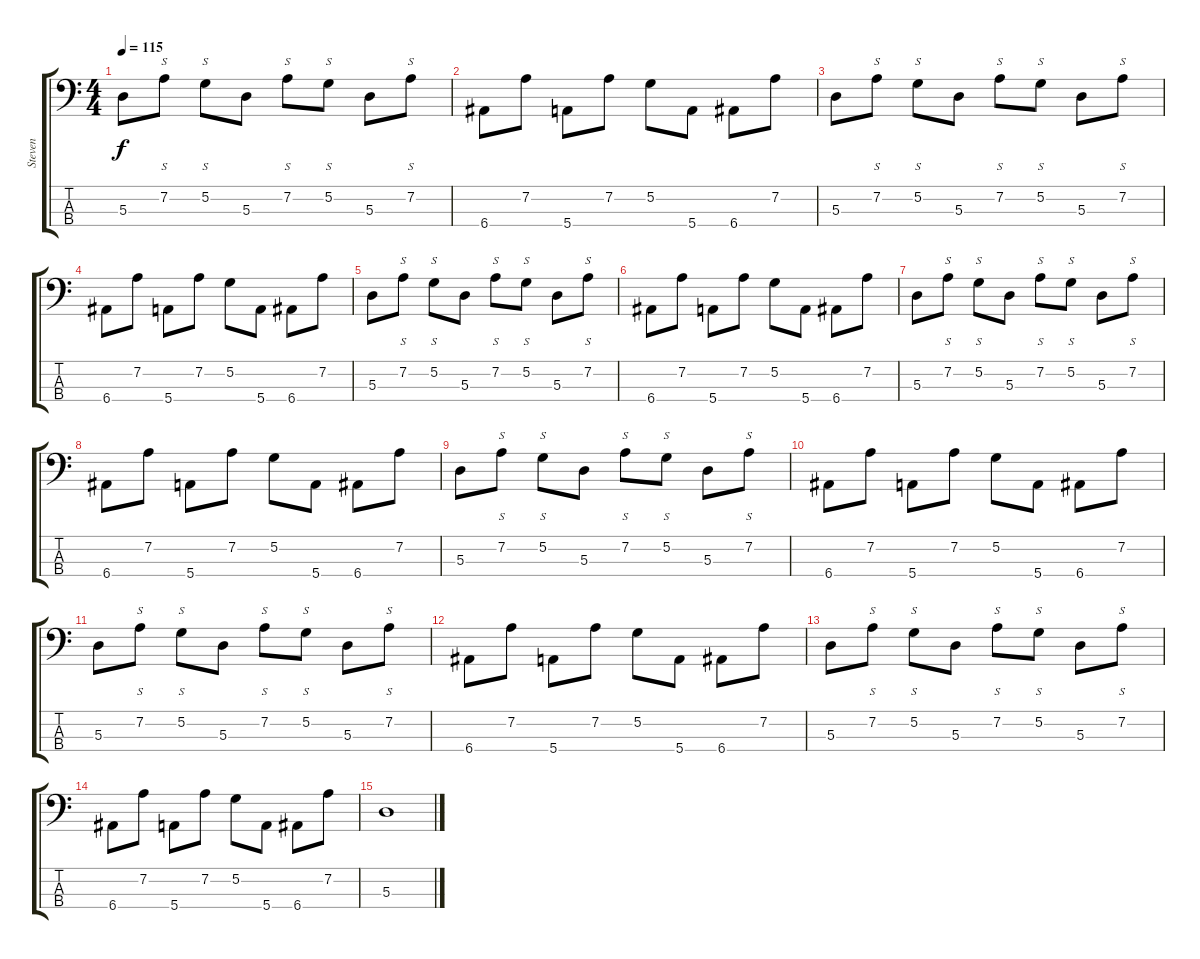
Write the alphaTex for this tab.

\track ("Steven" "Steven") {instrument electricbasspick}
\staff {score tabs}
\tuning (G2 D2 A1 E1) {hide}
\ts (4 4)
\tempo 115
\clef f4
\ks c
5.3.8{dy f} 7.2.8{s} 5.2.8{s} 5.3.8 7.2.8{s} 5.2.8{s} 5.3.8 7.2.8{s} |
6.4.8 7.2.8 5.4.8 7.2.8 5.2.8 5.4.8 6.4.8 7.2.8 |
5.3.8 7.2.8{s} 5.2.8{s} 5.3.8 7.2.8{s} 5.2.8{s} 5.3.8 7.2.8{s} |
6.4.8 7.2.8 5.4.8 7.2.8 5.2.8 5.4.8 6.4.8 7.2.8 |
5.3.8 7.2.8{s} 5.2.8{s} 5.3.8 7.2.8{s} 5.2.8{s} 5.3.8 7.2.8{s} |
6.4.8 7.2.8 5.4.8 7.2.8 5.2.8 5.4.8 6.4.8 7.2.8 |
5.3.8 7.2.8{s} 5.2.8{s} 5.3.8 7.2.8{s} 5.2.8{s} 5.3.8 7.2.8{s} |
6.4.8 7.2.8 5.4.8 7.2.8 5.2.8 5.4.8 6.4.8 7.2.8 |
5.3.8 7.2.8{s} 5.2.8{s} 5.3.8 7.2.8{s} 5.2.8{s} 5.3.8 7.2.8{s} |
6.4.8 7.2.8 5.4.8 7.2.8 5.2.8 5.4.8 6.4.8 7.2.8 |
5.3.8 7.2.8{s} 5.2.8{s} 5.3.8 7.2.8{s} 5.2.8{s} 5.3.8 7.2.8{s} |
6.4.8 7.2.8 5.4.8 7.2.8 5.2.8 5.4.8 6.4.8 7.2.8 |
5.3.8 7.2.8{s} 5.2.8{s} 5.3.8 7.2.8{s} 5.2.8{s} 5.3.8 7.2.8{s} |
6.4.8 7.2.8 5.4.8 7.2.8 5.2.8 5.4.8 6.4.8 7.2.8 |
5.3.1
